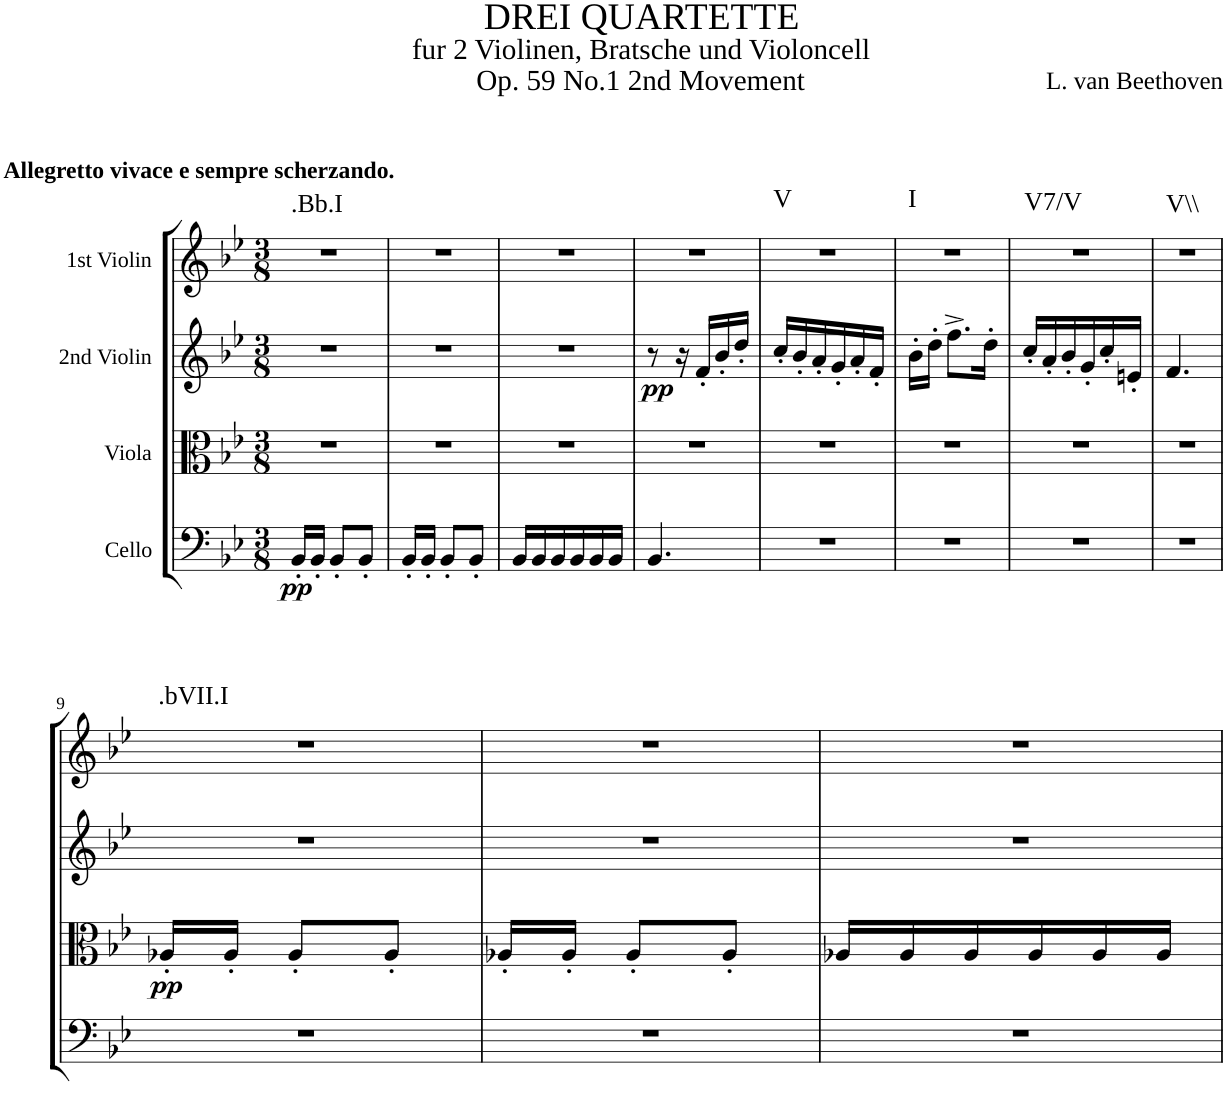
**kern	**dynam	**kern	**dynam	**kern	**dynam	**kern	**harte
*part4	*part4	*part3	*part3	*part2	*part2	*part1	*part1
*staff4	*staff4	*staff3	*staff3	*staff2	*staff2	*staff1	*
*I"Cello	*	*I"Viola	*	*I"2nd Violin	*	*I"1st Violin	*
*	*	*I'Vla	*	*I'Vln	*	*I'Vln	*
*clefF4	*	*clefC3	*	*clefG2	*	*clefG2	*
*k[b-e-]	*	*k[b-e-]	*	*k[b-e-]	*	*k[b-e-]	*
*B-:	*	*B-:	*	*B-:	*	*B-:	*
*M3/8	*	*M3/8	*	*M3/8	*	*M3/8	*
=1	=1	=1	=1	=1	=1	=1	=1
!	!	!	!	!	!	!LO:TX:a:B:t=Allegretto vivace e sempre scherzando.	!
!	!LO:DY:b	!	!	!	!	!	!LO:H:kt=.Bb.I
16BB-'/LL	pp	4.r	.	4.r	.	4.r	N
16BB-'/JJ	.	.	.	.	.	.	.
8BB-'/L	.	.	.	.	.	.	.
8BB-'/J	.	.	.	.	.	.	.
=2	=2	=2	=2	=2	=2	=2	=2
16BB-'/LL	.	4.r	.	4.r	.	4.r	.
16BB-'/JJ	.	.	.	.	.	.	.
8BB-'/L	.	.	.	.	.	.	.
8BB-'/J	.	.	.	.	.	.	.
=3	=3	=3	=3	=3	=3	=3	=3
16BB-/LL	.	4.r	.	4.r	.	4.r	.
16BB-/	.	.	.	.	.	.	.
16BB-/	.	.	.	.	.	.	.
16BB-/	.	.	.	.	.	.	.
16BB-/	.	.	.	.	.	.	.
16BB-/JJ	.	.	.	.	.	.	.
=4	=4	=4	=4	=4	=4	=4	=4
!	!	!	!	!	!LO:DY:b	!	!
4.BB-/	.	4.r	.	8r	pp	4.r	.
.	.	.	.	16r	.	.	.
.	.	.	.	16f'/LL	.	.	.
.	.	.	.	16b-'/	.	.	.
.	.	.	.	16dd'/JJ	.	.	.
=5	=5	=5	=5	=5	=5	=5	=5
!	!	!	!	!	!	!	!LO:H:kt=V
4.r	.	4.r	.	16cc'/LL	.	4.r	N
.	.	.	.	16b-'/	.	.	.
.	.	.	.	16a'/	.	.	.
.	.	.	.	16g'/	.	.	.
.	.	.	.	16a'/	.	.	.
.	.	.	.	16f'/JJ	.	.	.
=6	=6	=6	=6	=6	=6	=6	=6
!	!	!	!	!	!	!	!LO:H:kt=I
4.r	.	4.r	.	16b-'\LL	.	4.r	N
.	.	.	.	16dd'\JJ	.	.	.
.	.	.	.	8.ff^\L	.	.	.
.	.	.	.	16dd'\Jk	.	.	.
=7	=7	=7	=7	=7	=7	=7	=7
!	!	!	!	!	!	!	!LO:H:kt=V7/V
4.r	.	4.r	.	16cc'/LL	.	4.r	N
.	.	.	.	16a'/	.	.	.
.	.	.	.	16b-'/	.	.	.
.	.	.	.	16g'/	.	.	.
.	.	.	.	16cc'/	.	.	.
.	.	.	.	16en'/JJ	.	.	.
=8	=8	=8	=8	=8	=8	=8	=8
!	!	!	!	!	!	!	!LO:H:kt=V\\
4.r	.	4.r	.	4.f/	.	4.r	N
!!LO:LB:g=z
=9	=9	=9	=9	=9	=9	=9	=9
!	!	!	!LO:DY:b	!	!	!	!LO:H:kt=.bVII.I
4.r	.	16A-X'/LL	pp	4.r	.	4.r	N
.	.	16A-'/JJ	.	.	.	.	.
.	.	8A-'/L	.	.	.	.	.
.	.	8A-'/J	.	.	.	.	.
=10	=10	=10	=10	=10	=10	=10	=10
4.r	.	16A-X'/LL	.	4.r	.	4.r	.
.	.	16A-'/JJ	.	.	.	.	.
.	.	8A-'/L	.	.	.	.	.
.	.	8A-'/J	.	.	.	.	.
=11	=11	=11	=11	=11	=11	=11	=11
4.r	.	16A-X/LL	.	4.r	.	4.r	.
.	.	16A-/	.	.	.	.	.
.	.	16A-/	.	.	.	.	.
.	.	16A-/	.	.	.	.	.
.	.	16A-/	.	.	.	.	.
.	.	16A-/JJ	.	.	.	.	.
=	=	=	=	=	=	=	=
*-	*-	*-	*-	*-	*-	*-	*-
